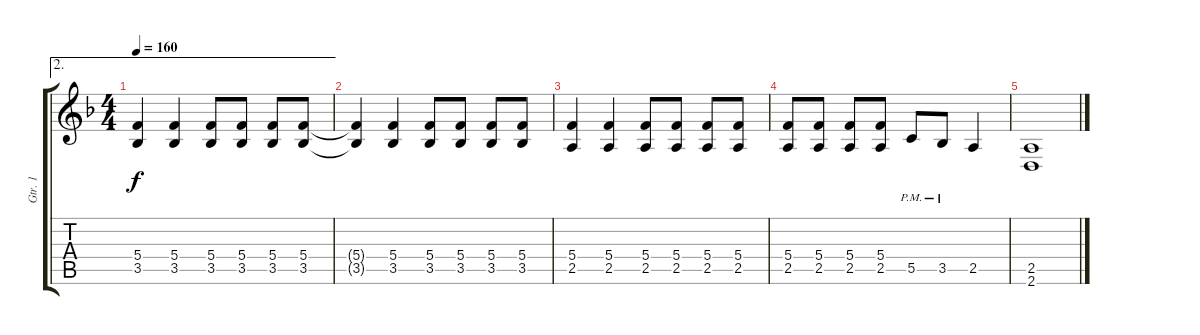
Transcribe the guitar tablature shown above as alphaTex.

\track ("Gtr. 1" "Gtr. 1") {instrument distortionguitar}
\staff {score tabs}
\tuning (D4 A3 F3 C3 G2 C2) {hide}
\ae 2
\ts (4 4)
\tempo 160
\clef g2
\ks f
(5.4 3.5).4{dy f} (5.4 3.5).4 (5.4 3.5).8 (5.4 3.5).8 (5.4 3.5).8 (5.4 3.5).8 |
(5.4{t} 3.5{t}).4 (5.4 3.5).4 (5.4 3.5).8 (5.4 3.5).8 (5.4 3.5).8 (5.4 3.5).8 |
(5.4 2.5).4 (5.4 2.5).4 (5.4 2.5).8 (5.4 2.5).8 (5.4 2.5).8 (5.4 2.5).8 |
(5.4 2.5).8 (5.4 2.5).8 (5.4 2.5).8 (5.4 2.5).8 5.5{pm}.8 3.5{pm}.8 2.5.4 |
(2.5 2.6).1
